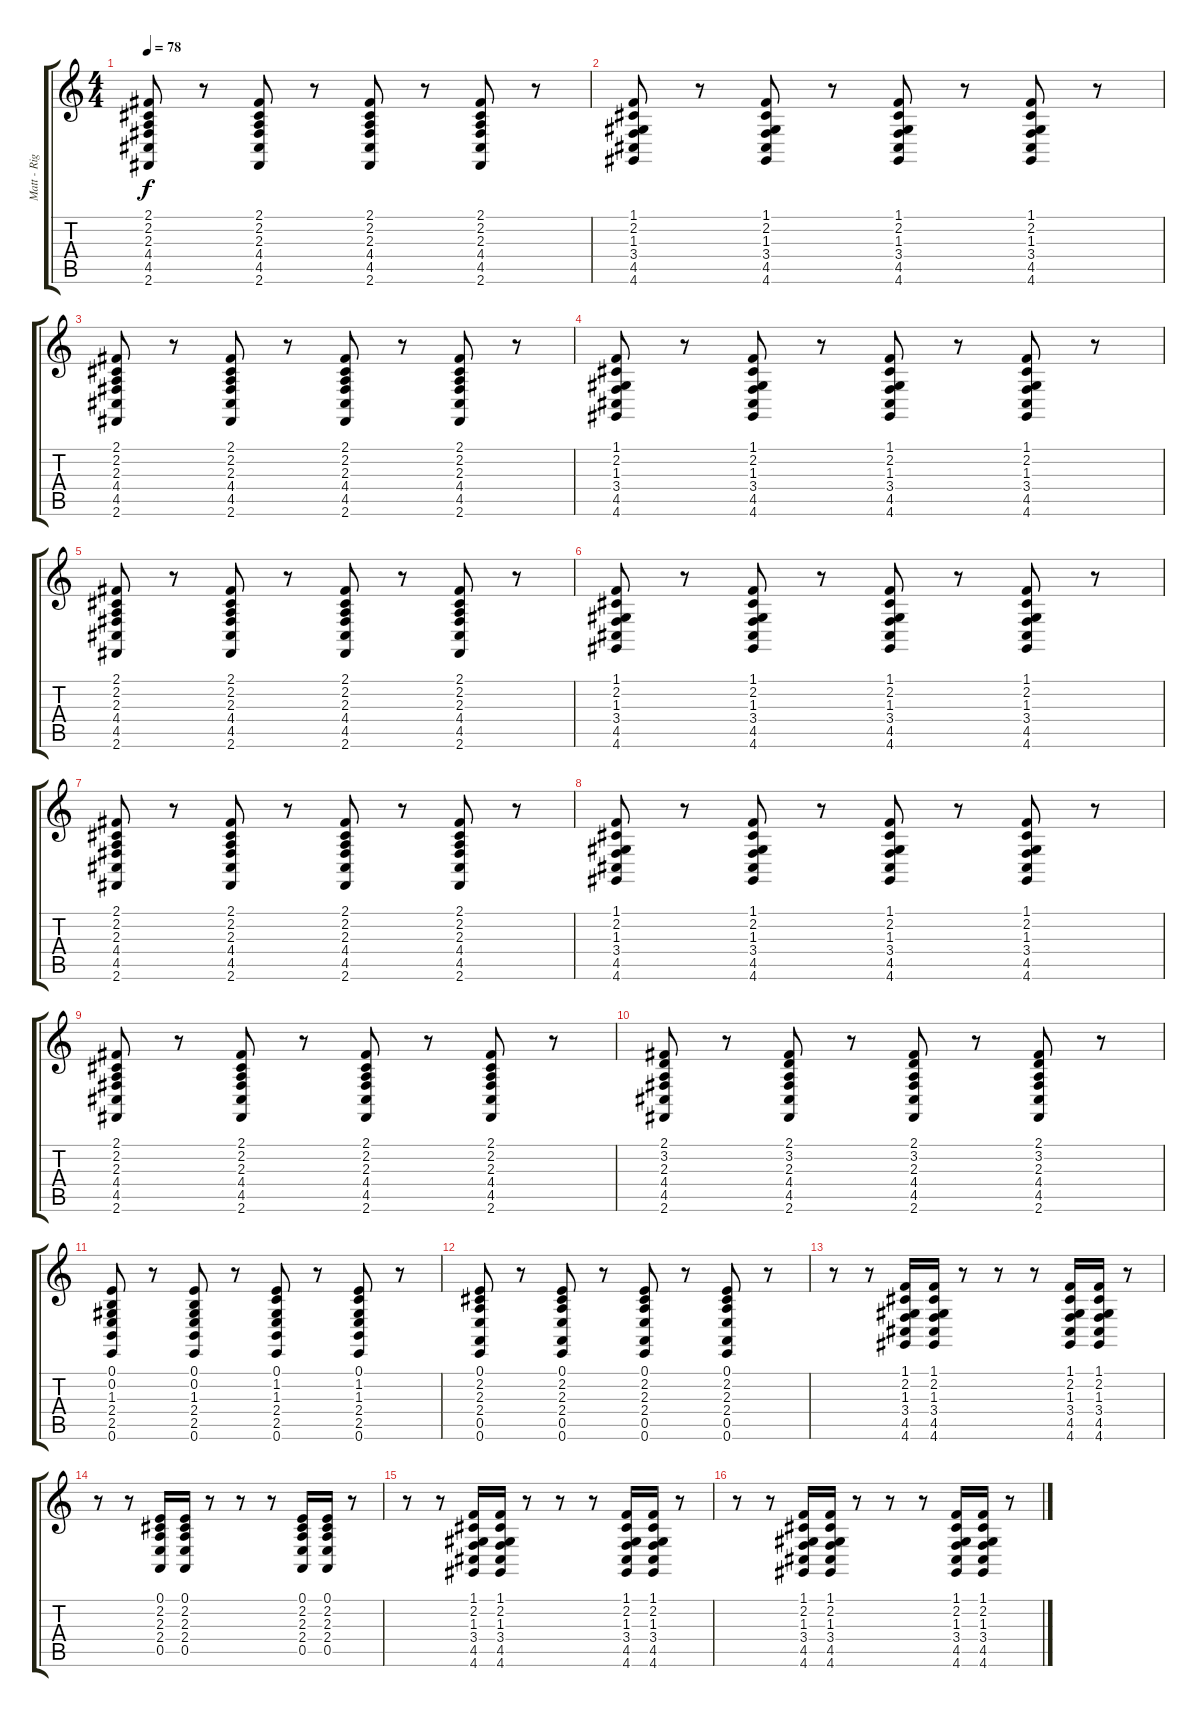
\track ("Matt - Right Hand" "Matt - Rig") {instrument acousticgrandpiano}
\staff {score tabs}
\tuning (E4 B3 G3 D3 A2 E2) {hide}
\ts (4 4)
\tempo 78
\clef g2
\ks c
(2.1 2.2 2.3 4.4 4.5 2.6).8{dy f} r.8 (2.1 2.2 2.3 4.4 4.5 2.6).8 r.8 (2.1 2.2 2.3 4.4 4.5 2.6).8 r.8 (2.1 2.2 2.3 4.4 4.5 2.6).8 r.8 |
(1.1 2.2 1.3 3.4 4.5 4.6).8 r.8 (1.1 2.2 1.3 3.4 4.5 4.6).8 r.8 (1.1 2.2 1.3 3.4 4.5 4.6).8 r.8 (1.1 2.2 1.3 3.4 4.5 4.6).8 r.8 |
(2.1 2.2 2.3 4.4 4.5 2.6).8 r.8 (2.1 2.2 2.3 4.4 4.5 2.6).8 r.8 (2.1 2.2 2.3 4.4 4.5 2.6).8 r.8 (2.1 2.2 2.3 4.4 4.5 2.6).8 r.8 |
(1.1 2.2 1.3 3.4 4.5 4.6).8 r.8 (1.1 2.2 1.3 3.4 4.5 4.6).8 r.8 (1.1 2.2 1.3 3.4 4.5 4.6).8 r.8 (1.1 2.2 1.3 3.4 4.5 4.6).8 r.8 |
(2.1 2.2 2.3 4.4 4.5 2.6).8 r.8 (2.1 2.2 2.3 4.4 4.5 2.6).8 r.8 (2.1 2.2 2.3 4.4 4.5 2.6).8 r.8 (2.1 2.2 2.3 4.4 4.5 2.6).8 r.8 |
(1.1 2.2 1.3 3.4 4.5 4.6).8 r.8 (1.1 2.2 1.3 3.4 4.5 4.6).8 r.8 (1.1 2.2 1.3 3.4 4.5 4.6).8 r.8 (1.1 2.2 1.3 3.4 4.5 4.6).8 r.8 |
(2.1 2.2 2.3 4.4 4.5 2.6).8 r.8 (2.1 2.2 2.3 4.4 4.5 2.6).8 r.8 (2.1 2.2 2.3 4.4 4.5 2.6).8 r.8 (2.1 2.2 2.3 4.4 4.5 2.6).8 r.8 |
(1.1 2.2 1.3 3.4 4.5 4.6).8 r.8 (1.1 2.2 1.3 3.4 4.5 4.6).8 r.8 (1.1 2.2 1.3 3.4 4.5 4.6).8 r.8 (1.1 2.2 1.3 3.4 4.5 4.6).8 r.8 |
(2.1 2.2 2.3 4.4 4.5 2.6).8 r.8 (2.1 2.2 2.3 4.4 4.5 2.6).8 r.8 (2.1 2.2 2.3 4.4 4.5 2.6).8 r.8 (2.1 2.2 2.3 4.4 4.5 2.6).8 r.8 |
(2.1 3.2 2.3 4.4 4.5 2.6).8 r.8 (2.1 3.2 2.3 4.4 4.5 2.6).8 r.8 (2.1 3.2 2.3 4.4 4.5 2.6).8 r.8 (2.1 3.2 2.3 4.4 4.5 2.6).8 r.8 |
(0.1 0.2 1.3 2.4 2.5 0.6).8 r.8 (0.1 0.2 1.3 2.4 2.5 0.6).8 r.8 (0.1 1.2 1.3 2.4 2.5 0.6).8 r.8 (0.1 1.2 1.3 2.4 2.5 0.6).8 r.8 |
(0.1 2.2 2.3 2.4 0.5 0.6).8 r.8 (0.1 2.2 2.3 2.4 0.5 0.6).8 r.8 (0.1 2.2 2.3 2.4 0.5 0.6).8 r.8 (0.1 2.2 2.3 2.4 0.5 0.6).8 r.8 |
r.8 r.8 (1.1 2.2 1.3 3.4 4.5 4.6).16 (1.1 2.2 1.3 3.4 4.5 4.6).16 r.8 r.8 r.8 (1.1 2.2 1.3 3.4 4.5 4.6).16 (1.1 2.2 1.3 3.4 4.5 4.6).16 r.8 |
r.8 r.8 (0.1 2.2 2.3 2.4 0.5).16 (0.1 2.2 2.3 2.4 0.5).16 r.8 r.8 r.8 (0.1 2.2 2.3 2.4 0.5).16 (0.1 2.2 2.3 2.4 0.5).16 r.8 |
r.8 r.8 (1.1 2.2 1.3 3.4 4.5 4.6).16 (1.1 2.2 1.3 3.4 4.5 4.6).16 r.8 r.8 r.8 (1.1 2.2 1.3 3.4 4.5 4.6).16 (1.1 2.2 1.3 3.4 4.5 4.6).16 r.8 |
r.8 r.8 (1.1 2.2 1.3 3.4 4.5 4.6).16 (1.1 2.2 1.3 3.4 4.5 4.6).16 r.8 r.8 r.8 (1.1 2.2 1.3 3.4 4.5 4.6).16 (1.1 2.2 1.3 3.4 4.5 4.6).16 r.8
